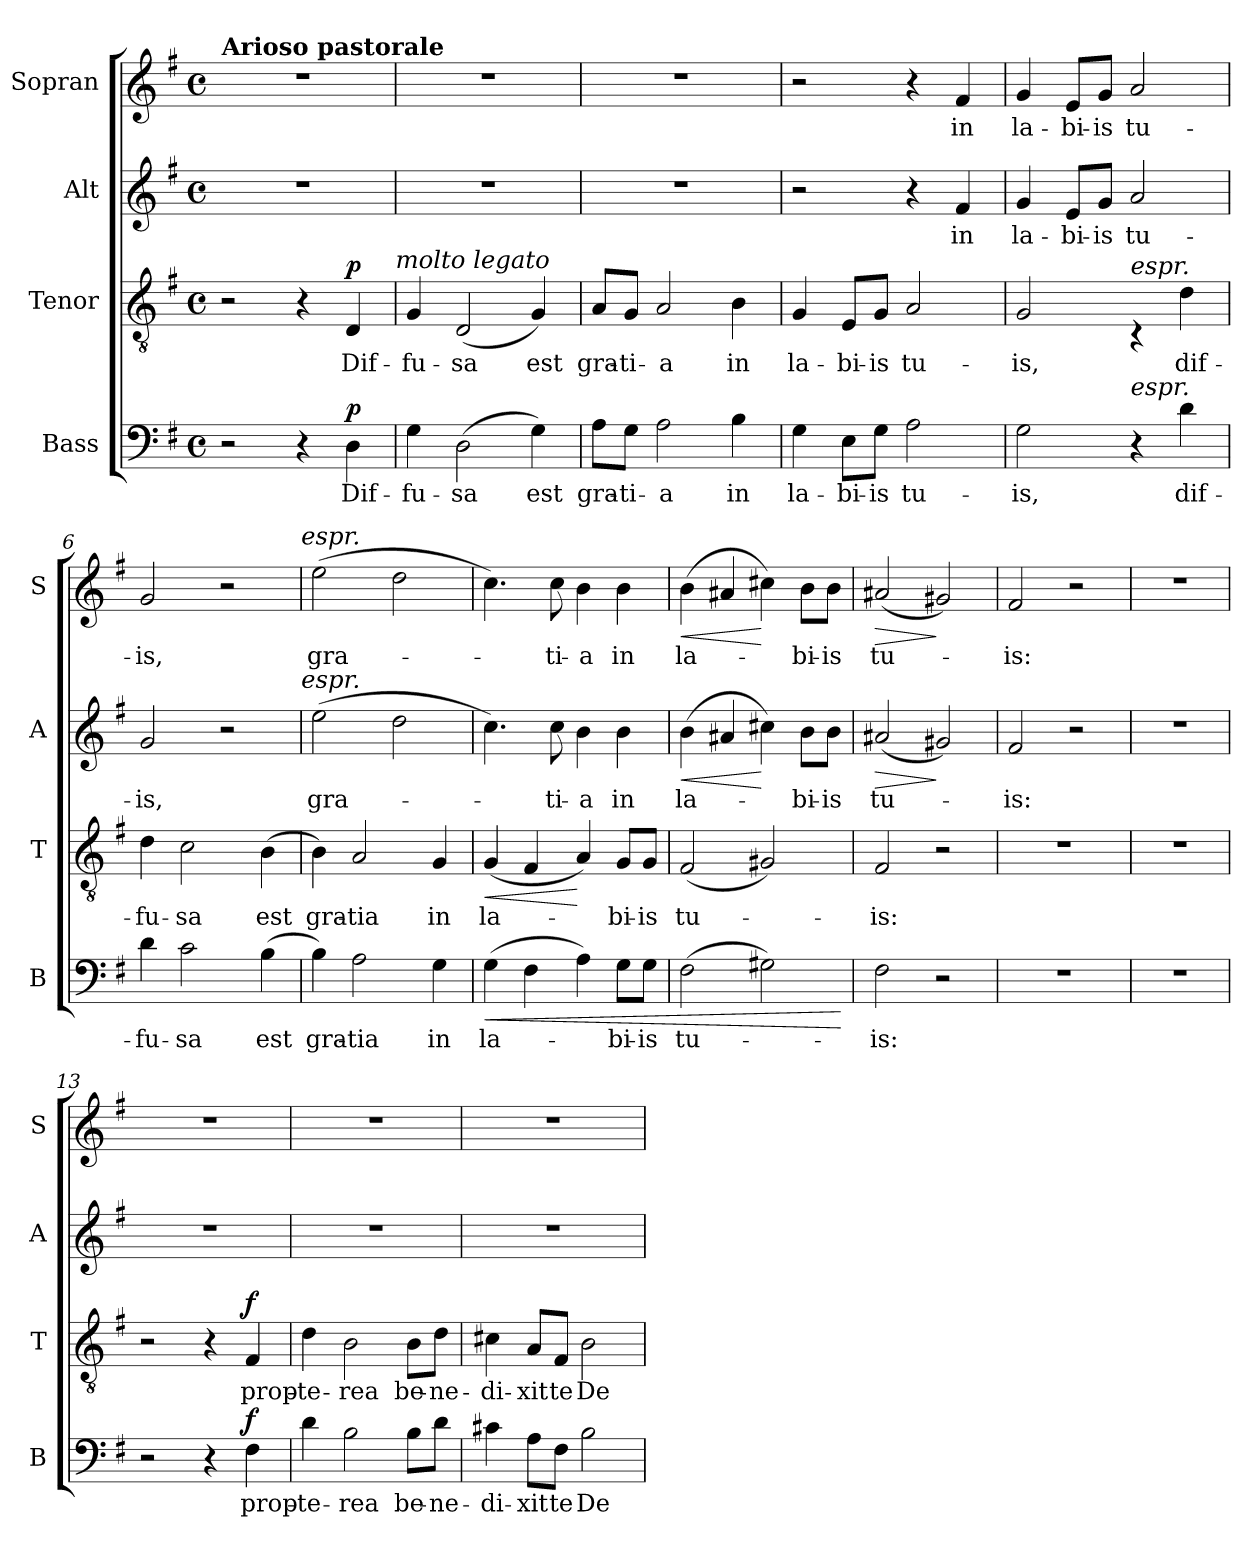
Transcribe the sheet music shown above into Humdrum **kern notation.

**kern	**text	**dynam	**kern	**text	**dynam	**kern	**text	**dynam	**kern	**text	**dynam
*part4	*part4	*part4	*part3	*part3	*part3	*part2	*part2	*part2	*part1	*part1	*part1
*staff4	*staff4	*staff4	*staff3	*staff3	*staff3	*staff2	*staff2	*staff2	*staff1	*staff1	*staff1
*I"Bass	*	*	*I"Tenor	*	*	*I"Alt	*	*	*I"Sopran	*	*
*I'B	*	*	*I'T	*	*	*I'A	*	*	*I'S	*	*
*clefF4	*	*	*clefGv2	*	*	*clefG2	*	*	*clefG2	*	*
*k[f#]	*	*	*k[f#]	*	*	*k[f#]	*	*	*k[f#]	*	*
*G:	*	*	*G:	*	*	*G:	*	*	*G:	*	*
*M4/4	*	*	*M4/4	*	*	*M4/4	*	*	*M4/4	*	*
*met(c)	*	*	*met(c)	*	*	*met(c)	*	*	*met(c)	*	*
=1	=1	=1	=1	=1	=1	=1	=1	=1	=1	=1	=1
!	!	!	!	!	!	!	!	!	!LO:TX:a:B:t=Arioso pastorale	!	!
2r	.	.	2r	.	.	1r	.	.	1r	.	.
4r	.	.	4r	.	.	.	.	.	.	.	.
!	!LO:LY:b	!LO:DY:a	!	!LO:LY:b	!LO:DY:a	!	!	!	!	!	!
4D\	Dif-	p	4D/	Dif-	p	.	.	.	.	.	.
!	!	!	!LO:TX:a:i:t=molto legato	!	!	!	!	!	!	!	!
=2	=2	=2	=2	=2	=2	=2	=2	=2	=2	=2	=2
!	!LO:LY:b	!	!	!LO:LY:b	!	!	!	!	!	!	!
4G\	-fu-	.	4G/	-fu-	.	1r	.	.	1r	.	.
!	!LO:LY:b	!	!	!LO:LY:b	!	!	!	!	!	!	!
(>2D\	-sa	.	(<2D/	-sa	.	.	.	.	.	.	.
!	!LO:LY:b	!	!	!LO:LY:b	!	!	!	!	!	!	!
4G\)	est	.	4G/)	est	.	.	.	.	.	.	.
=3	=3	=3	=3	=3	=3	=3	=3	=3	=3	=3	=3
!	!LO:LY:b	!	!	!LO:LY:b	!	!	!	!	!	!	!
8A\L	gra-	.	8A/L	gra-	.	1r	.	.	1r	.	.
!	!LO:LY:b	!	!	!LO:LY:b	!	!	!	!	!	!	!
8G\J	-ti-	.	8G/J	-ti-	.	.	.	.	.	.	.
!	!LO:LY:b	!	!	!LO:LY:b	!	!	!	!	!	!	!
2A\	-a	.	2A/	-a	.	.	.	.	.	.	.
!	!LO:LY:b	!	!	!LO:LY:b	!	!	!	!	!	!	!
4B\	in	.	4B\	in	.	.	.	.	.	.	.
=4	=4	=4	=4	=4	=4	=4	=4	=4	=4	=4	=4
!	!LO:LY:b	!	!	!LO:LY:b	!	!	!	!	!	!	!
4G\	la-	.	4G/	la-	.	2r	.	.	2r	.	.
!	!LO:LY:b	!	!	!LO:LY:b	!	!	!	!	!	!	!
8E\L	-bi-	.	8E/L	-bi-	.	.	.	.	.	.	.
!	!LO:LY:b	!	!	!LO:LY:b	!	!	!	!	!	!	!
8G\J	-is	.	8G/J	-is	.	.	.	.	.	.	.
!	!LO:LY:b	!	!	!LO:LY:b	!	!	!	!	!	!	!
2A\	tu-	.	2A/	tu-	.	4r	.	.	4r	.	.
!	!	!	!	!	!	!	!LO:LY:b	!	!	!LO:LY:b	!
.	.	.	.	.	.	4f#/	in	.	4f#/	in	.
=5	=5	=5	=5	=5	=5	=5	=5	=5	=5	=5	=5
!	!LO:LY:b	!	!	!LO:LY:b	!	!	!LO:LY:b	!	!	!LO:LY:b	!
2G\	-is,	.	2G/	-is,	.	4g/	la-	.	4g/	la-	.
!	!	!	!	!	!	!	!LO:LY:b	!	!	!LO:LY:b	!
.	.	.	.	.	.	8e/L	-bi-	.	8e/L	-bi-	.
!	!	!	!	!	!	!	!LO:LY:b	!	!	!LO:LY:b	!
.	.	.	.	.	.	8g/J	-is	.	8g/J	-is	.
!	!	!	!LO:TX:a:i:t=espr.	!	!	!	!	!	!	!	!
!LO:TX:a:i:t=espr.	!	!	!	!	!	!	!	!	!	!	!
!	!	!	!	!	!	!	!LO:LY:b	!	!	!LO:LY:b	!
4r	.	.	4rC	.	.	2a/	tu-	.	2a/	tu-	.
!	!LO:LY:b	!	!	!LO:LY:b	!	!	!	!	!	!	!
4d\	dif-	.	4d\	dif-	.	.	.	.	.	.	.
!!LO:LB:g=z
=6	=6	=6	=6	=6	=6	=6	=6	=6	=6	=6	=6
!	!LO:LY:b	!	!	!LO:LY:b	!	!	!LO:LY:b	!	!	!LO:LY:b	!
4d\	-fu-	.	4d\	-fu-	.	2g/	-is,	.	2g/	-is,	.
!	!LO:LY:b	!	!	!LO:LY:b	!	!	!	!	!	!	!
2c\	-sa	.	2c\	-sa	.	.	.	.	.	.	.
.	.	.	.	.	.	2r	.	.	2r	.	.
!	!LO:LY:b	!	!	!LO:LY:b	!	!	!	!	!	!	!
(>4B\	est	.	(>4B\	est	.	.	.	.	.	.	.
!	!	!	!	!	!	!	!	!	!LO:TX:a:i:t=espr.	!	!
!	!	!	!	!	!	!LO:TX:a:i:t=espr.	!	!	!	!	!
=7	=7	=7	=7	=7	=7	=7	=7	=7	=7	=7	=7
!	!LO:LY:b	!	!	!LO:LY:b	!	!	!LO:LY:b	!	!	!LO:LY:b	!
4B\)	gra-	.	4B\)	gra-	.	(>2ee\	gra-	.	(>2ee\	gra-	.
!	!LO:LY:b	!	!	!LO:LY:b	!	!	!	!	!	!	!
2A\	-tia	.	2A/	-tia	.	.	.	.	.	.	.
.	.	.	.	.	.	2dd\	.	.	2dd\	.	.
!	!LO:LY:b	!	!	!LO:LY:b	!	!	!	!	!	!	!
4G\	in	.	4G/	in	.	.	.	.	.	.	.
=8	=8	=8	=8	=8	=8	=8	=8	=8	=8	=8	=8
!	!LO:LY:b	!LO:HP:b	!	!LO:LY:b	!LO:HP:b	!	!	!	!	!	!
(>4G\	la-	<	(<4G/	la-	<	4.cc\)	.	.	4.cc\)	.	.
4F#\	.	.	4F#/	.	.	.	.	.	.	.	.
!	!	!	!	!	!	!	!LO:LY:b	!	!	!LO:LY:b	!
.	.	.	.	.	.	8cc\	-ti-	.	8cc\	-ti-	.
!	!	!	!	!	!	!	!LO:LY:b	!	!	!LO:LY:b	!
4A\)	.	.	4A/)	.	[	4b\	-a	.	4b\	-a	.
!	!LO:LY:b	!	!	!LO:LY:b	!	!	!LO:LY:b	!	!	!LO:LY:b	!
8G\L	-bi-	.	8G/L	-bi-	.	4b\	in	.	4b\	in	.
!	!LO:LY:b	!	!	!LO:LY:b	!	!	!	!	!	!	!
8G\J	-is	.	8G/J	-is	.	.	.	.	.	.	.
=9	=9	=9	=9	=9	=9	=9	=9	=9	=9	=9	=9
!	!LO:LY:b	!	!	!LO:LY:b	!	!	!LO:LY:b	!LO:HP:b	!	!LO:LY:b	!LO:HP:b
(>2F#\	tu-	.	(<2F#/	tu-	.	(>4b\	la-	<	(>4b\	la-	<
.	.	.	.	.	.	4a#X/	.	.	4a#X/	.	.
2G#X\)	.	.	2G#X/)	.	.	4cc#X\)	.	[	4cc#X\)	.	[
!	!	!	!	!	!	!	!LO:LY:b	!	!	!LO:LY:b	!
.	.	.	.	.	.	8b\L	-bi-	.	8b\L	-bi-	.
!	!	!	!	!	!	!	!LO:LY:b	!	!	!LO:LY:b	!
.	.	.	.	.	.	8b\J	-is	.	8b\J	-is	.
.	.	[	.	.	.	.	.	.	.	.	.
=10	=10	=10	=10	=10	=10	=10	=10	=10	=10	=10	=10
!	!LO:LY:b	!	!	!LO:LY:b	!	!	!LO:LY:b	!LO:HP:b	!	!LO:LY:b	!LO:HP:b
2F#\	-is:	.	2F#/	-is:	.	(<2a#X/	tu-	>	(<2a#X/	tu-	>
2r	.	.	2r	.	.	2g#X/)	.	]	2g#X/)	.	]
=11	=11	=11	=11	=11	=11	=11	=11	=11	=11	=11	=11
!	!	!	!	!	!	!	!LO:LY:b	!	!	!LO:LY:b	!
1r	.	.	1r	.	.	2f#/	-is:	.	2f#/	-is:	.
.	.	.	.	.	.	2r	.	.	2r	.	.
!!LO:PB:g=z
=12	=12	=12	=12	=12	=12	=12	=12	=12	=12	=12	=12
1r	.	.	1r	.	.	1r	.	.	1r	.	.
=13	=13	=13	=13	=13	=13	=13	=13	=13	=13	=13	=13
2r	.	.	2r	.	.	1r	.	.	1r	.	.
4r	.	.	4r	.	.	.	.	.	.	.	.
!	!LO:LY:b	!LO:DY:a	!	!LO:LY:b	!LO:DY:a	!	!	!	!	!	!
4F#\	prop-	f	4F#/	prop-	f	.	.	.	.	.	.
=14	=14	=14	=14	=14	=14	=14	=14	=14	=14	=14	=14
!	!LO:LY:b	!	!	!LO:LY:b	!	!	!	!	!	!	!
4d\	-te-	.	4d\	-te-	.	1r	.	.	1r	.	.
!	!LO:LY:b	!	!	!LO:LY:b	!	!	!	!	!	!	!
2B\	-rea	.	2B\	-rea	.	.	.	.	.	.	.
!	!LO:LY:b	!	!	!LO:LY:b	!	!	!	!	!	!	!
8B\L	be-	.	8B\L	be-	.	.	.	.	.	.	.
!	!LO:LY:b	!	!	!LO:LY:b	!	!	!	!	!	!	!
8d\J	-ne-	.	8d\J	-ne-	.	.	.	.	.	.	.
=15	=15	=15	=15	=15	=15	=15	=15	=15	=15	=15	=15
!	!LO:LY:b	!	!	!LO:LY:b	!	!	!	!	!	!	!
4c#X\	-di-	.	4c#X\	-di-	.	1r	.	.	1r	.	.
!	!LO:LY:b	!	!	!LO:LY:b	!	!	!	!	!	!	!
8A\L	-xit	.	8A/L	-xit	.	.	.	.	.	.	.
!	!LO:LY:b	!	!	!LO:LY:b	!	!	!	!	!	!	!
8F#\J	te	.	8F#/J	te	.	.	.	.	.	.	.
!	!LO:LY:b	!	!	!LO:LY:b	!	!	!	!	!	!	!
2B\	De-	.	2B\	De-	.	.	.	.	.	.	.
=	=	=	=	=	=	=	=	=	=	=	=
*-	*-	*-	*-	*-	*-	*-	*-	*-	*-	*-	*-
